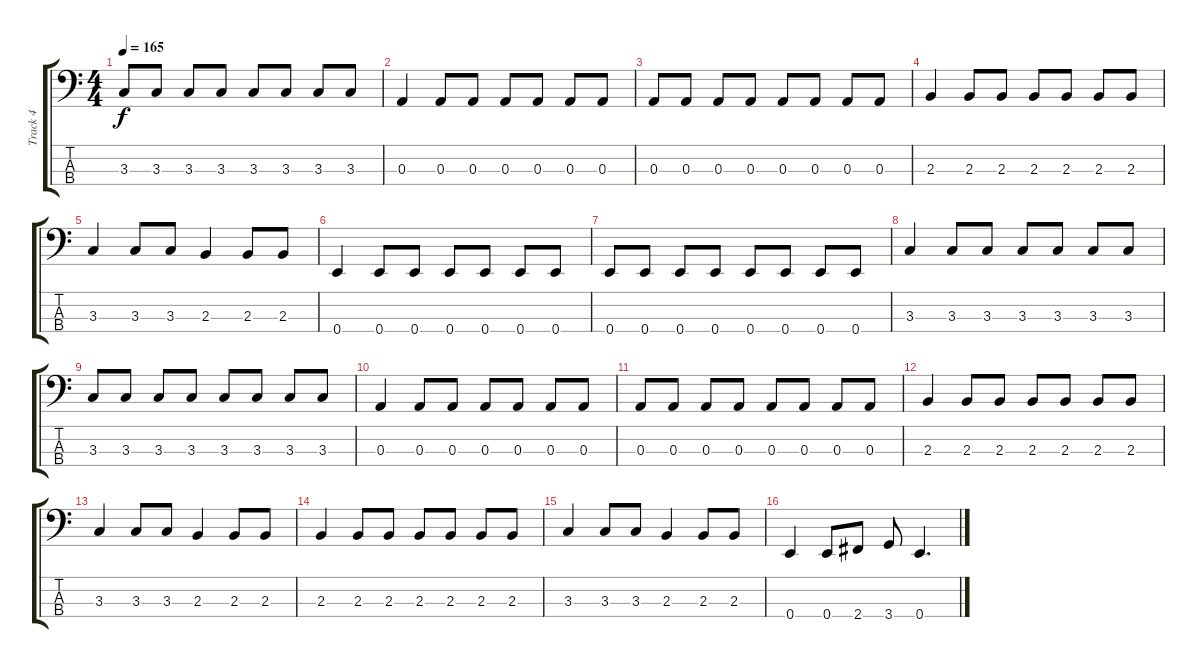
\track ("Track 4" "Track 4") {instrument electricbasspick}
\staff {score tabs}
\tuning (G2 D2 A1 E1) {hide}
\ts (4 4)
\tempo 165
\clef f4
\ks c
3.3.8{dy f} 3.3.8 3.3.8 3.3.8 3.3.8 3.3.8 3.3.8 3.3.8 |
0.3.4 0.3.8 0.3.8 0.3.8 0.3.8 0.3.8 0.3.8 |
0.3.8 0.3.8 0.3.8 0.3.8 0.3.8 0.3.8 0.3.8 0.3.8 |
2.3.4 2.3.8 2.3.8 2.3.8 2.3.8 2.3.8 2.3.8 |
3.3.4 3.3.8 3.3.8 2.3.4 2.3.8 2.3.8 |
0.4.4 0.4.8 0.4.8 0.4.8 0.4.8 0.4.8 0.4.8 |
0.4.8 0.4.8 0.4.8 0.4.8 0.4.8 0.4.8 0.4.8 0.4.8 |
3.3.4 3.3.8 3.3.8 3.3.8 3.3.8 3.3.8 3.3.8 |
3.3.8 3.3.8 3.3.8 3.3.8 3.3.8 3.3.8 3.3.8 3.3.8 |
0.3.4 0.3.8 0.3.8 0.3.8 0.3.8 0.3.8 0.3.8 |
0.3.8 0.3.8 0.3.8 0.3.8 0.3.8 0.3.8 0.3.8 0.3.8 |
2.3.4 2.3.8 2.3.8 2.3.8 2.3.8 2.3.8 2.3.8 |
3.3.4 3.3.8 3.3.8 2.3.4 2.3.8 2.3.8 |
2.3.4 2.3.8 2.3.8 2.3.8 2.3.8 2.3.8 2.3.8 |
3.3.4 3.3.8 3.3.8 2.3.4 2.3.8 2.3.8 |
0.4.4 0.4.8 2.4.8 3.4.8 0.4.4{d}
